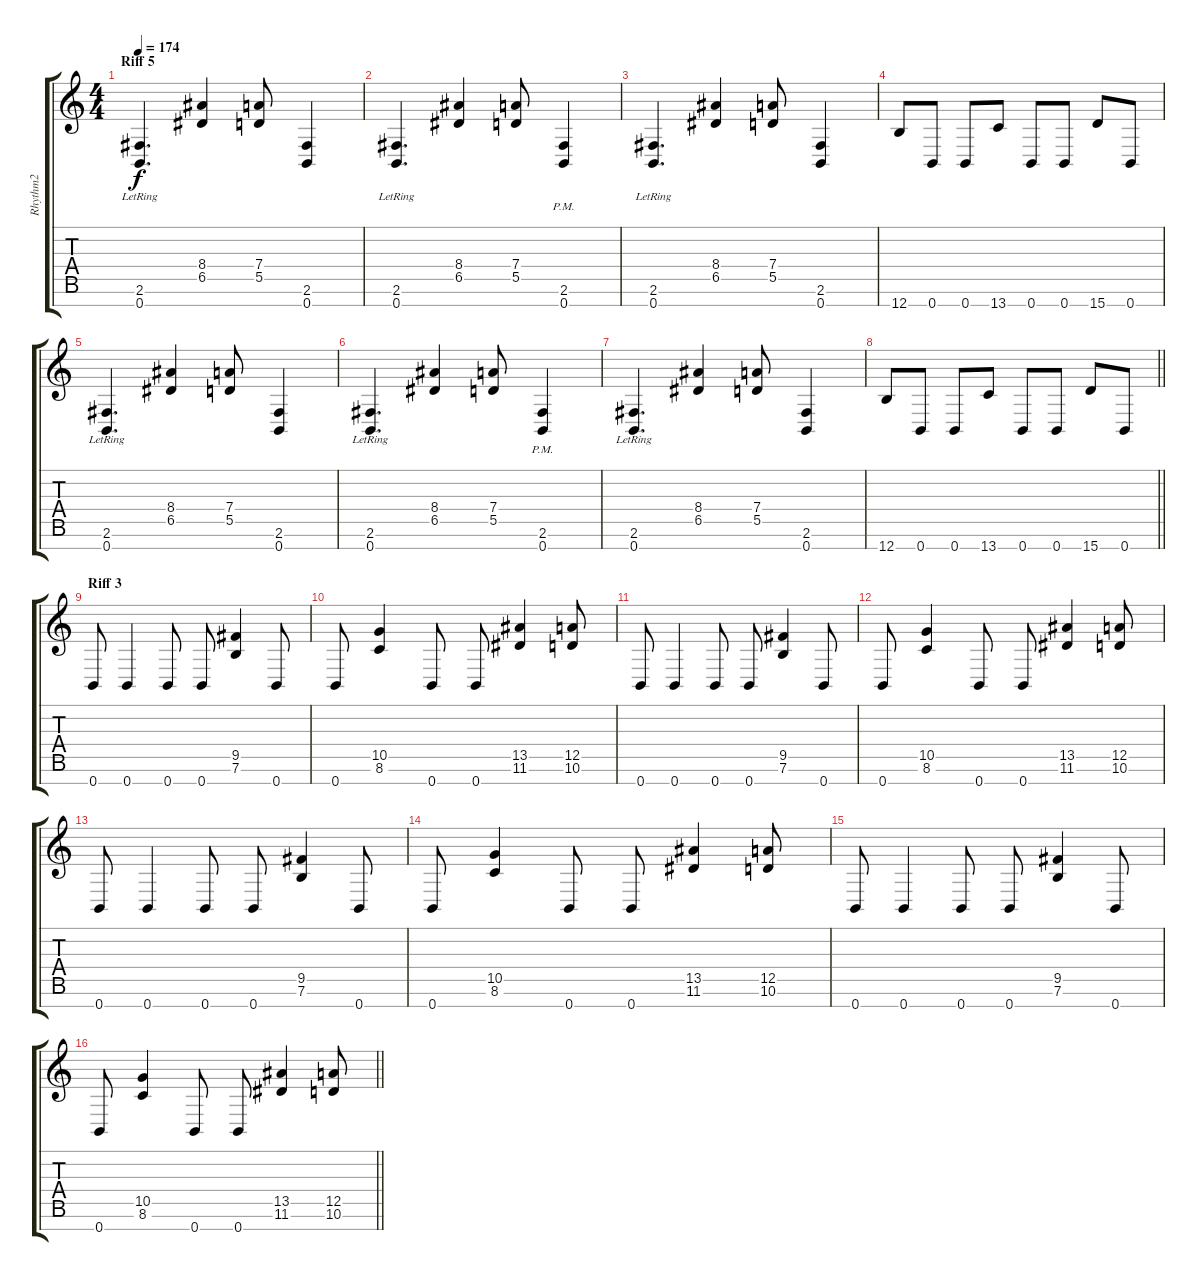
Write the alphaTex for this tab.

\track ("Rhythm2" "Rhythm2") {instrument overdrivenguitar}
\staff {score tabs}
\tuning (E4 B3 G3 D3 A2 E2 B1) {hide}
\ts (4 4)
\section ("" "Riff 5")
\tempo 174
\clef g2
\ks c
(2.6 0.7{lr}).4{d dy f} (8.4 6.5).4 (7.4 5.5).8 (2.6 0.7).4 |
(2.6 0.7{lr}).4{d} (8.4 6.5).4 (7.4 5.5).8 (2.6{pm} 0.7{pm}).4 |
(2.6 0.7{lr}).4{d} (8.4 6.5).4 (7.4 5.5).8 (2.6 0.7).4 |
12.7.8 0.7.8 0.7.8 13.7.8 0.7.8 0.7.8 15.7.8 0.7.8 |
(2.6 0.7{lr}).4{d} (8.4 6.5).4 (7.4 5.5).8 (2.6 0.7).4 |
(2.6 0.7{lr}).4{d} (8.4 6.5).4 (7.4 5.5).8 (2.6{pm} 0.7{pm}).4 |
(2.6 0.7{lr}).4{d} (8.4 6.5).4 (7.4 5.5).8 (2.6 0.7).4 |
\barLineRight lightlight
12.7.8 0.7.8 0.7.8 13.7.8 0.7.8 0.7.8 15.7.8 0.7.8 |
\section ("" "Riff 3")
0.7.8 0.7.4 0.7.8 0.7.8 (9.5 7.6).4 0.7.8 |
0.7.8 (10.5 8.6).4 0.7.8 0.7.8 (13.5 11.6).4 (12.5 10.6).8 |
0.7.8 0.7.4 0.7.8 0.7.8 (9.5 7.6).4 0.7.8 |
0.7.8 (10.5 8.6).4 0.7.8 0.7.8 (13.5 11.6).4 (12.5 10.6).8 |
0.7.8 0.7.4 0.7.8 0.7.8 (9.5 7.6).4 0.7.8 |
0.7.8 (10.5 8.6).4 0.7.8 0.7.8 (13.5 11.6).4 (12.5 10.6).8 |
0.7.8 0.7.4 0.7.8 0.7.8 (9.5 7.6).4 0.7.8 |
\barLineRight lightlight
0.7.8 (10.5 8.6).4 0.7.8 0.7.8 (13.5 11.6).4 (12.5 10.6).8
